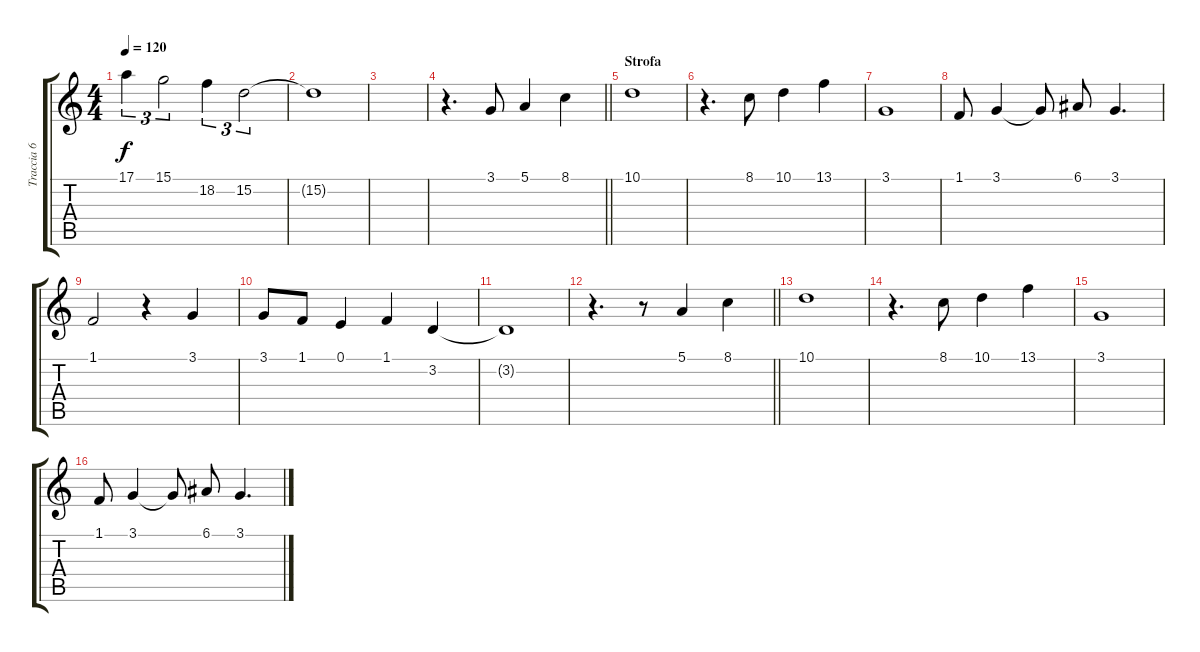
\track ("Traccia 6" "Traccia 6") {instrument lead3calliope}
\staff {score tabs}
\tuning (E4 B3 G3 D3 A2 E2) {hide}
\ts (4 4)
\tempo 120
\clef g2
\ks c
17.1.4{tu (3 2) dy f} 15.1.2{tu (3 2)} 18.2.4{tu (3 2)} 15.2.2{tu (3 2)} |
15.2{t}.1 |
|
\barLineRight lightlight
r.4{d} 3.1.8 5.1.4 8.1.4 |
\section ("" "Strofa")
10.1.1 |
r.4{d} 8.1.8 10.1.4 13.1.4 |
3.1.1 |
1.1.8 3.1.4 3.1{t}.8 6.1.8 3.1.4{d} |
1.1.2 r.4 3.1.4 |
3.1.8 1.1.8 0.1.4 1.1.4 3.2.4 |
3.2{t}.1 |
\barLineRight lightlight
r.4{d} r.8 5.1.4 8.1.4 |
10.1.1 |
r.4{d} 8.1.8 10.1.4 13.1.4 |
3.1.1 |
1.1.8 3.1.4 3.1{t}.8 6.1.8 3.1.4{d}
